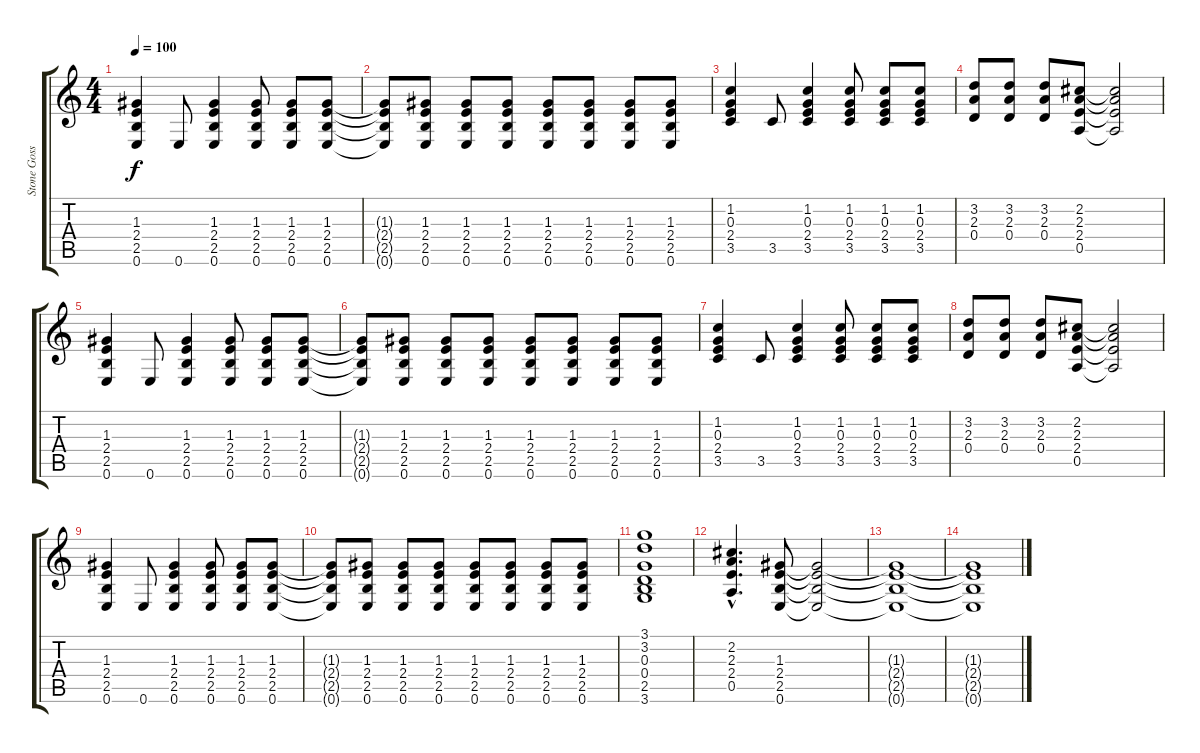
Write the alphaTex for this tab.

\track ("Stone Gossard" "Stone Goss") {instrument acousticguitarsteel}
\staff {score tabs}
\tuning (E4 B3 G3 D3 A2 E2) {hide}
\ts (4 4)
\tempo 100
\clef g2
\ks c
(1.3 2.4 2.5 0.6).4{dy f} 0.6.8 (1.3 2.4 2.5 0.6).4 (1.3 2.4 2.5 0.6).8 (1.3 2.4 2.5 0.6).8 (1.3 2.4 2.5 0.6).8 |
(1.3{t} 2.4{t} 2.5{t} 0.6{t}).8 (1.3 2.4 2.5 0.6).8 (1.3 2.4 2.5 0.6).8 (1.3 2.4 2.5 0.6).8 (1.3 2.4 2.5 0.6).8 (1.3 2.4 2.5 0.6).8 (1.3 2.4 2.5 0.6).8 (1.3 2.4 2.5 0.6).8 |
(1.2 0.3 2.4 3.5).4 3.5.8 (1.2 0.3 2.4 3.5).4 (1.2 0.3 2.4 3.5).8 (1.2 0.3 2.4 3.5).8 (1.2 0.3 2.4 3.5).8 |
(3.2 2.3 0.4).8 (3.2 2.3 0.4).8 (3.2 2.3 0.4).8 (2.2 2.3 2.4 0.5).8 (2.2{t} 2.3{t} 2.4{t} 0.5{t}).2 |
(1.3 2.4 2.5 0.6).4 0.6.8 (1.3 2.4 2.5 0.6).4 (1.3 2.4 2.5 0.6).8 (1.3 2.4 2.5 0.6).8 (1.3 2.4 2.5 0.6).8 |
(1.3{t} 2.4{t} 2.5{t} 0.6{t}).8 (1.3 2.4 2.5 0.6).8 (1.3 2.4 2.5 0.6).8 (1.3 2.4 2.5 0.6).8 (1.3 2.4 2.5 0.6).8 (1.3 2.4 2.5 0.6).8 (1.3 2.4 2.5 0.6).8 (1.3 2.4 2.5 0.6).8 |
(1.2 0.3 2.4 3.5).4 3.5.8 (1.2 0.3 2.4 3.5).4 (1.2 0.3 2.4 3.5).8 (1.2 0.3 2.4 3.5).8 (1.2 0.3 2.4 3.5).8 |
(3.2 2.3 0.4).8 (3.2 2.3 0.4).8 (3.2 2.3 0.4).8 (2.2 2.3 2.4 0.5).8 (2.2{t} 2.3{t} 2.4{t} 0.5{t}).2 |
(1.3 2.4 2.5 0.6).4 0.6.8 (1.3 2.4 2.5 0.6).4 (1.3 2.4 2.5 0.6).8 (1.3 2.4 2.5 0.6).8 (1.3 2.4 2.5 0.6).8 |
(1.3{t} 2.4{t} 2.5{t} 0.6{t}).8 (1.3 2.4 2.5 0.6).8 (1.3 2.4 2.5 0.6).8 (1.3 2.4 2.5 0.6).8 (1.3 2.4 2.5 0.6).8 (1.3 2.4 2.5 0.6).8 (1.3 2.4 2.5 0.6).8 (1.3 2.4 2.5 0.6).8 |
(3.1 3.2 0.3 0.4 2.5 3.6).1 |
(2.2{hac} 2.3{hac} 2.4{hac} 0.5{hac}).4{d} (1.3 2.4 2.5 0.6).8 (1.3{t} 2.4{t} 2.5{t} 0.6{t}).2 |
(1.3{t} 2.4{t} 2.5{t} 0.6{t}).1 |
(1.3{t} 2.4{t} 2.5{t} 0.6{t}).1
